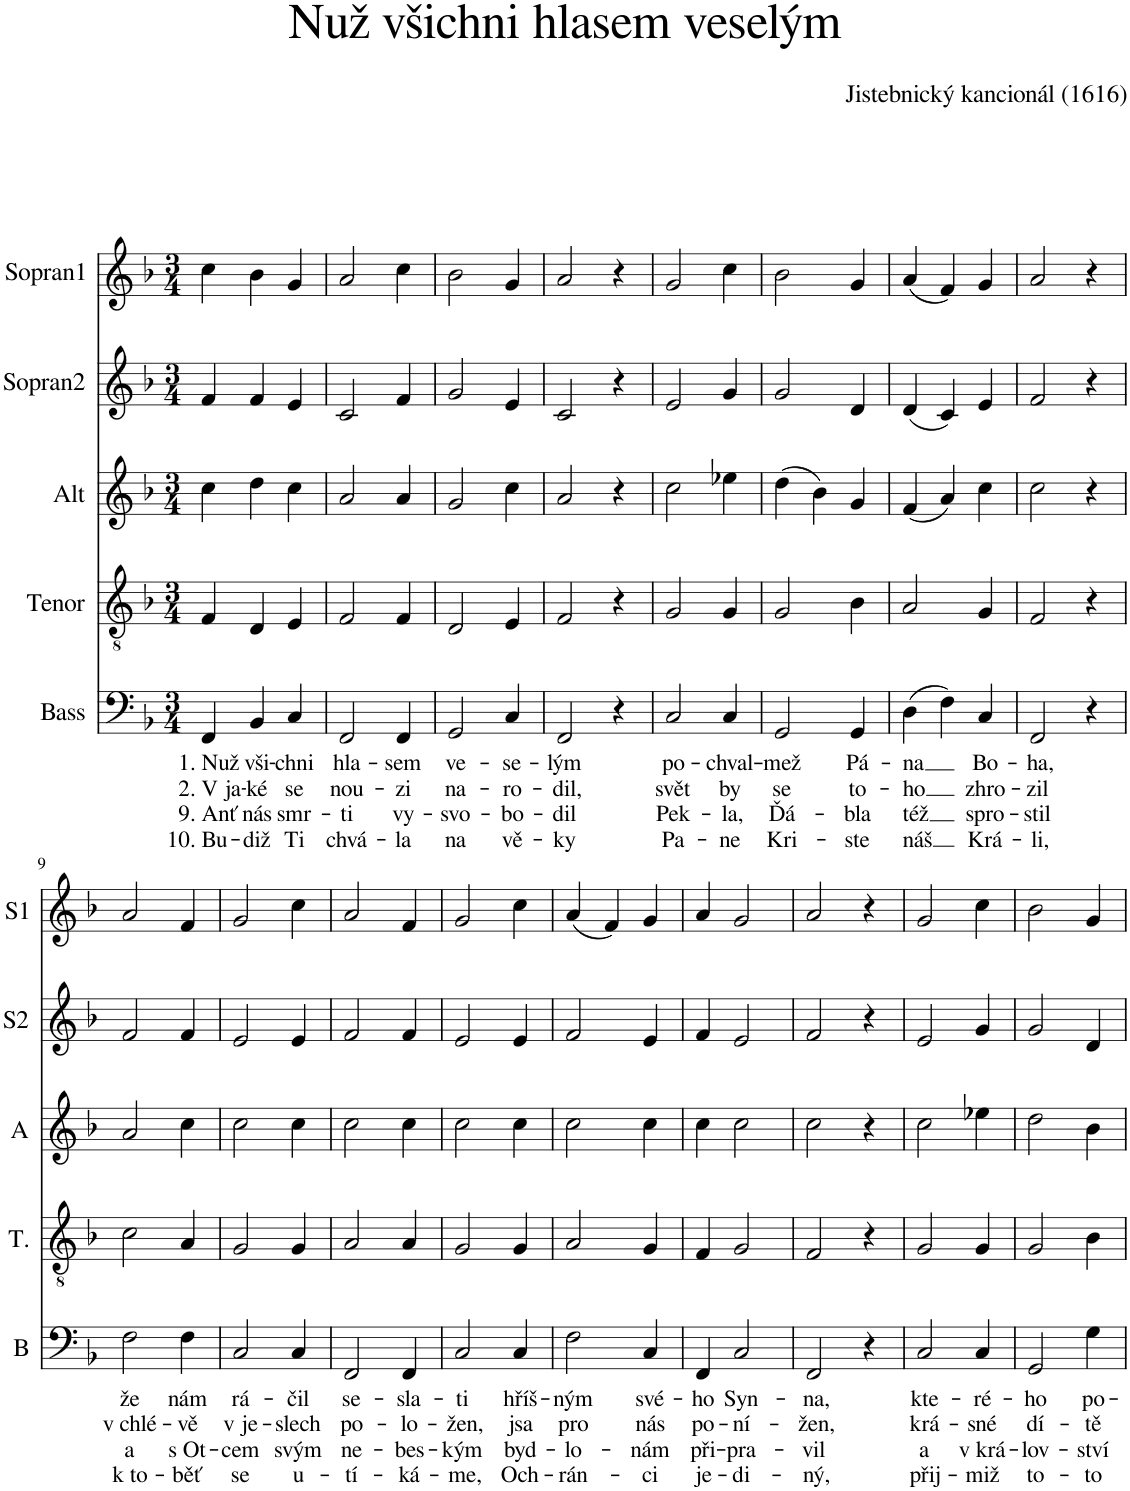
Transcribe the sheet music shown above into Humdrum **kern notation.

**kern	**text	**text	**text	**text	**kern	**kern	**kern	**kern
*part5	*part5	*part5	*part5	*part5	*part4	*part3	*part2	*part1
*staff5	*staff5	*staff5	*staff5	*staff5	*staff4	*staff3	*staff2	*staff1
*I"Bass	*	*	*	*	*I"Tenor	*I"Alt	*I"Sopran2	*I"Sopran1
*I'B	*	*	*	*	*I'T.	*I'A	*I'S2	*I'S1
*clefF4	*	*	*	*	*clefGv2	*clefG2	*clefG2	*clefG2
*k[b-]	*	*	*	*	*k[b-]	*k[b-]	*k[b-]	*k[b-]
*M3/4	*	*	*	*	*M3/4	*M3/4	*M3/4	*M3/4
=1	=1	=1	=1	=1	=1	=1	=1	=1
!	!LO:LY:b	!LO:LY:b	!LO:LY:b	!LO:LY:b	!	!	!	!
4FF/	1. Nuž	2. V ja-	9. Anť	10. Bu-	4F/	4cc\	4f/	4cc\
!	!LO:LY:b	!LO:LY:b	!LO:LY:b	!LO:LY:b	!	!	!	!
4BB-/	vši-	-ké	nás	-diž	4D/	4dd\	4f/	4b-\
!	!LO:LY:b	!LO:LY:b	!LO:LY:b	!LO:LY:b	!	!	!	!
4C/	-chni	se	smr-	Ti	4E/	4cc\	4e/	4g/
=2	=2	=2	=2	=2	=2	=2	=2	=2
!	!LO:LY:b	!LO:LY:b	!LO:LY:b	!LO:LY:b	!	!	!	!
2FF/	hla-	nou-	-ti	chvá-	2F/	2a/	2c/	2a/
!	!LO:LY:b	!LO:LY:b	!LO:LY:b	!LO:LY:b	!	!	!	!
4FF/	-sem	-zi	vy-	-la	4F/	4a/	4f/	4cc\
=3	=3	=3	=3	=3	=3	=3	=3	=3
!	!LO:LY:b	!LO:LY:b	!LO:LY:b	!LO:LY:b	!	!	!	!
2GG/	ve-	na-	-svo-	na	2D/	2g/	2g/	2b-\
!	!LO:LY:b	!LO:LY:b	!LO:LY:b	!LO:LY:b	!	!	!	!
4C/	-se-	-ro-	-bo-	vě-	4E/	4cc\	4e/	4g/
=4	=4	=4	=4	=4	=4	=4	=4	=4
!	!LO:LY:b	!LO:LY:b	!LO:LY:b	!LO:LY:b	!	!	!	!
2FF/	-lým	-dil,	-dil	-ky	2F/	2a/	2c/	2a/
4r	.	.	.	.	4r	4r	4r	4r
=5	=5	=5	=5	=5	=5	=5	=5	=5
!	!LO:LY:b	!LO:LY:b	!LO:LY:b	!LO:LY:b	!	!	!	!
2C/	po-	svět	Pek-	Pa-	2G/	2cc\	2e/	2g/
!	!LO:LY:b	!LO:LY:b	!LO:LY:b	!LO:LY:b	!	!	!	!
4C/	-chval-	by	-la,	-ne	4G/	4ee-X\	4g/	4cc\
=6	=6	=6	=6	=6	=6	=6	=6	=6
!	!LO:LY:b	!LO:LY:b	!LO:LY:b	!LO:LY:b	!	!	!	!
2GG/	-mež	se	Ďá-	Kri-	2G/	(4dd\	2g/	2b-\
.	.	.	.	.	.	4b-\)	.	.
!	!LO:LY:b	!LO:LY:b	!LO:LY:b	!LO:LY:b	!	!	!	!
4GG/	Pá-	to-	-bla	-ste	4B-\	4g/	4d/	4g/
=7	=7	=7	=7	=7	=7	=7	=7	=7
!	!LO:LY:b	!LO:LY:b	!LO:LY:b	!LO:LY:b	!	!	!	!
(4D\	-na	-ho	-též	-náš	2A/	(4f/	(4d/	(4a/
4F\)	.	.	.	.	.	4a/)	4c/)	4f/)
!	!LO:LY:b	!LO:LY:b	!LO:LY:b	!LO:LY:b	!	!	!	!
4C/	Bo-	zhro-	spro-	Krá-	4G/	4cc\	4e/	4g/
=8	=8	=8	=8	=8	=8	=8	=8	=8
!	!LO:LY:b	!LO:LY:b	!LO:LY:b	!LO:LY:b	!	!	!	!
2FF/	-ha,	-zil	-stil	-li,	2F/	2cc\	2f/	2a/
4r	.	.	.	.	4r	4r	4r	4r
!!LO:LB:g=z
=9	=9	=9	=9	=9	=9	=9	=9	=9
!	!LO:LY:b	!LO:LY:b	!LO:LY:b	!LO:LY:b	!	!	!	!
2F\	že	v chlé-	a	k to-	2c\	2a/	2f/	2a/
!	!LO:LY:b	!LO:LY:b	!LO:LY:b	!LO:LY:b	!	!	!	!
4F\	nám	-vě	s Ot-	-běť	4A/	4cc\	4f/	4f/
=10	=10	=10	=10	=10	=10	=10	=10	=10
!	!LO:LY:b	!LO:LY:b	!LO:LY:b	!LO:LY:b	!	!	!	!
2C/	rá-	v je-	-cem	se	2G/	2cc\	2e/	2g/
!	!LO:LY:b	!LO:LY:b	!LO:LY:b	!LO:LY:b	!	!	!	!
4C/	-čil	-slech	svým	u-	4G/	4cc\	4e/	4cc\
=11	=11	=11	=11	=11	=11	=11	=11	=11
!	!LO:LY:b	!LO:LY:b	!LO:LY:b	!LO:LY:b	!	!	!	!
2FF/	se-	po-	ne-	-tí-	2A/	2cc\	2f/	2a/
!	!LO:LY:b	!LO:LY:b	!LO:LY:b	!LO:LY:b	!	!	!	!
4FF/	-sla-	-lo-	-bes-	-ká-	4A/	4cc\	4f/	4f/
=12	=12	=12	=12	=12	=12	=12	=12	=12
!	!LO:LY:b	!LO:LY:b	!LO:LY:b	!LO:LY:b	!	!	!	!
2C/	-ti	-žen,	-kým	-me,	2G/	2cc\	2e/	2g/
!	!LO:LY:b	!LO:LY:b	!LO:LY:b	!LO:LY:b	!	!	!	!
4C/	hříš-	jsa	byd-	Och-	4G/	4cc\	4e/	4cc\
=13	=13	=13	=13	=13	=13	=13	=13	=13
!	!LO:LY:b	!LO:LY:b	!LO:LY:b	!LO:LY:b	!	!	!	!
2F\	-ným	pro	-lo-	-rán-	2A/	2cc\	2f/	(4a/
.	.	.	.	.	.	.	.	4f/)
!	!LO:LY:b	!LO:LY:b	!LO:LY:b	!LO:LY:b	!	!	!	!
4C/	své-	nás	-nám	-ci	4G/	4cc\	4e/	4g/
=14	=14	=14	=14	=14	=14	=14	=14	=14
!	!LO:LY:b	!LO:LY:b	!LO:LY:b	!LO:LY:b	!	!	!	!
4FF/	-ho	po-	při-	je-	4F/	4cc\	4f/	4a/
!	!LO:LY:b	!LO:LY:b	!LO:LY:b	!LO:LY:b	!	!	!	!
2C/	Syn-	-ní-	-pra-	-di-	2G/	2cc\	2e/	2g/
=15	=15	=15	=15	=15	=15	=15	=15	=15
!	!LO:LY:b	!LO:LY:b	!LO:LY:b	!LO:LY:b	!	!	!	!
2FF/	-na,	-žen,	-vil	-ný,	2F/	2cc\	2f/	2a/
4r	.	.	.	.	4r	4r	4r	4r
=16	=16	=16	=16	=16	=16	=16	=16	=16
!	!LO:LY:b	!LO:LY:b	!LO:LY:b	!LO:LY:b	!	!	!	!
2C/	kte-	krá-	a	přij-	2G/	2cc\	2e/	2g/
!	!LO:LY:b	!LO:LY:b	!LO:LY:b	!LO:LY:b	!	!	!	!
4C/	-ré-	-sné	v krá-	-miž	4G/	4ee-X\	4g/	4cc\
=17	=17	=17	=17	=17	=17	=17	=17	=17
!	!LO:LY:b	!LO:LY:b	!LO:LY:b	!LO:LY:b	!	!	!	!
2GG/	-ho	dí-	-lov-	to-	2G/	2dd\	2g/	2b-\
!	!LO:LY:b	!LO:LY:b	!LO:LY:b	!LO:LY:b	!	!	!	!
4G\	po-	-tě	-ství	-to	4B-\	4b-\	4d/	4g/
=	=	=	=	=	=	=	=	=
*-	*-	*-	*-	*-	*-	*-	*-	*-
